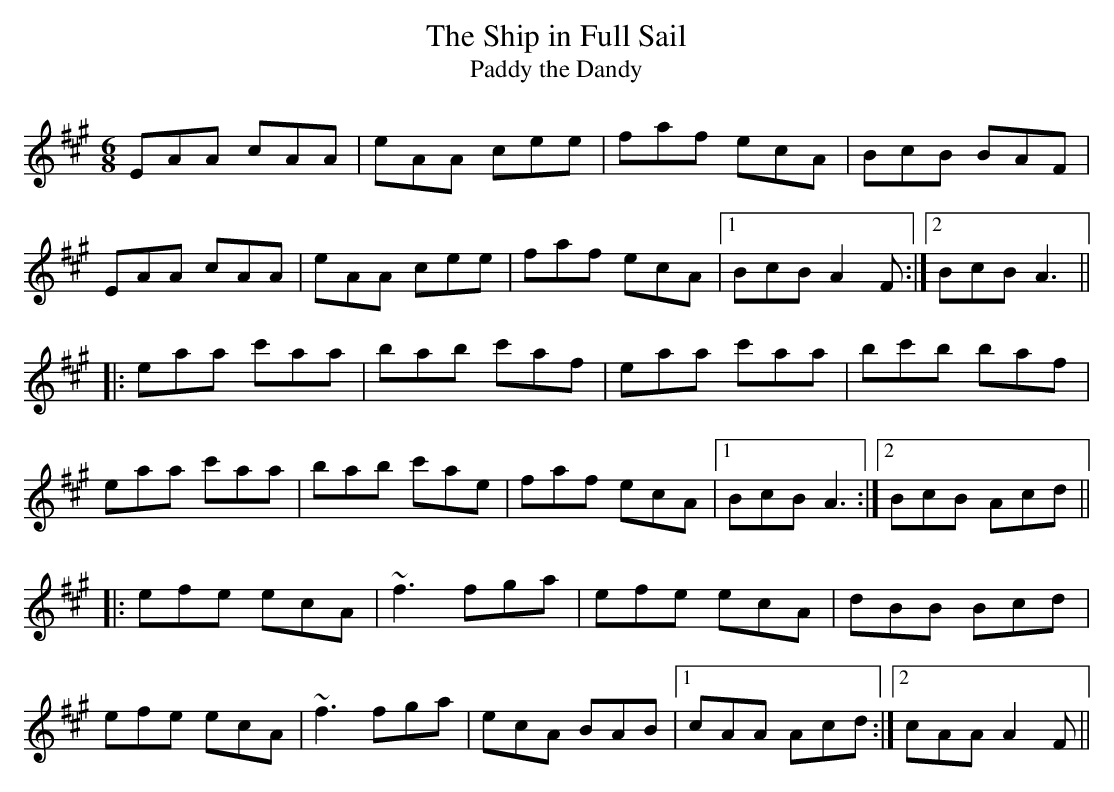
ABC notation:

X:1
T:Ship in Full Sail, The
T:Paddy the Dandy
M:6/8
L:1/8
K:A
EAA cAA|eAA cee|faf ecA|BcB BAF|!
EAA cAA|eAA cee|faf ecA|1 BcB A2F:|2 BcB A3||!
|:eaa c'aa|bab c'af|eaa c'aa|bc'b baf|!
eaa c'aa|bab c'ae|faf ecA|1 BcB A3:|2 BcB Acd||!
|:efe ecA|~f3 fga|efe ecA|dBB Bcd|!
efe ecA|~f3 fga|ecA BAB|1 cAA Acd:|2 cAA A2F||!
